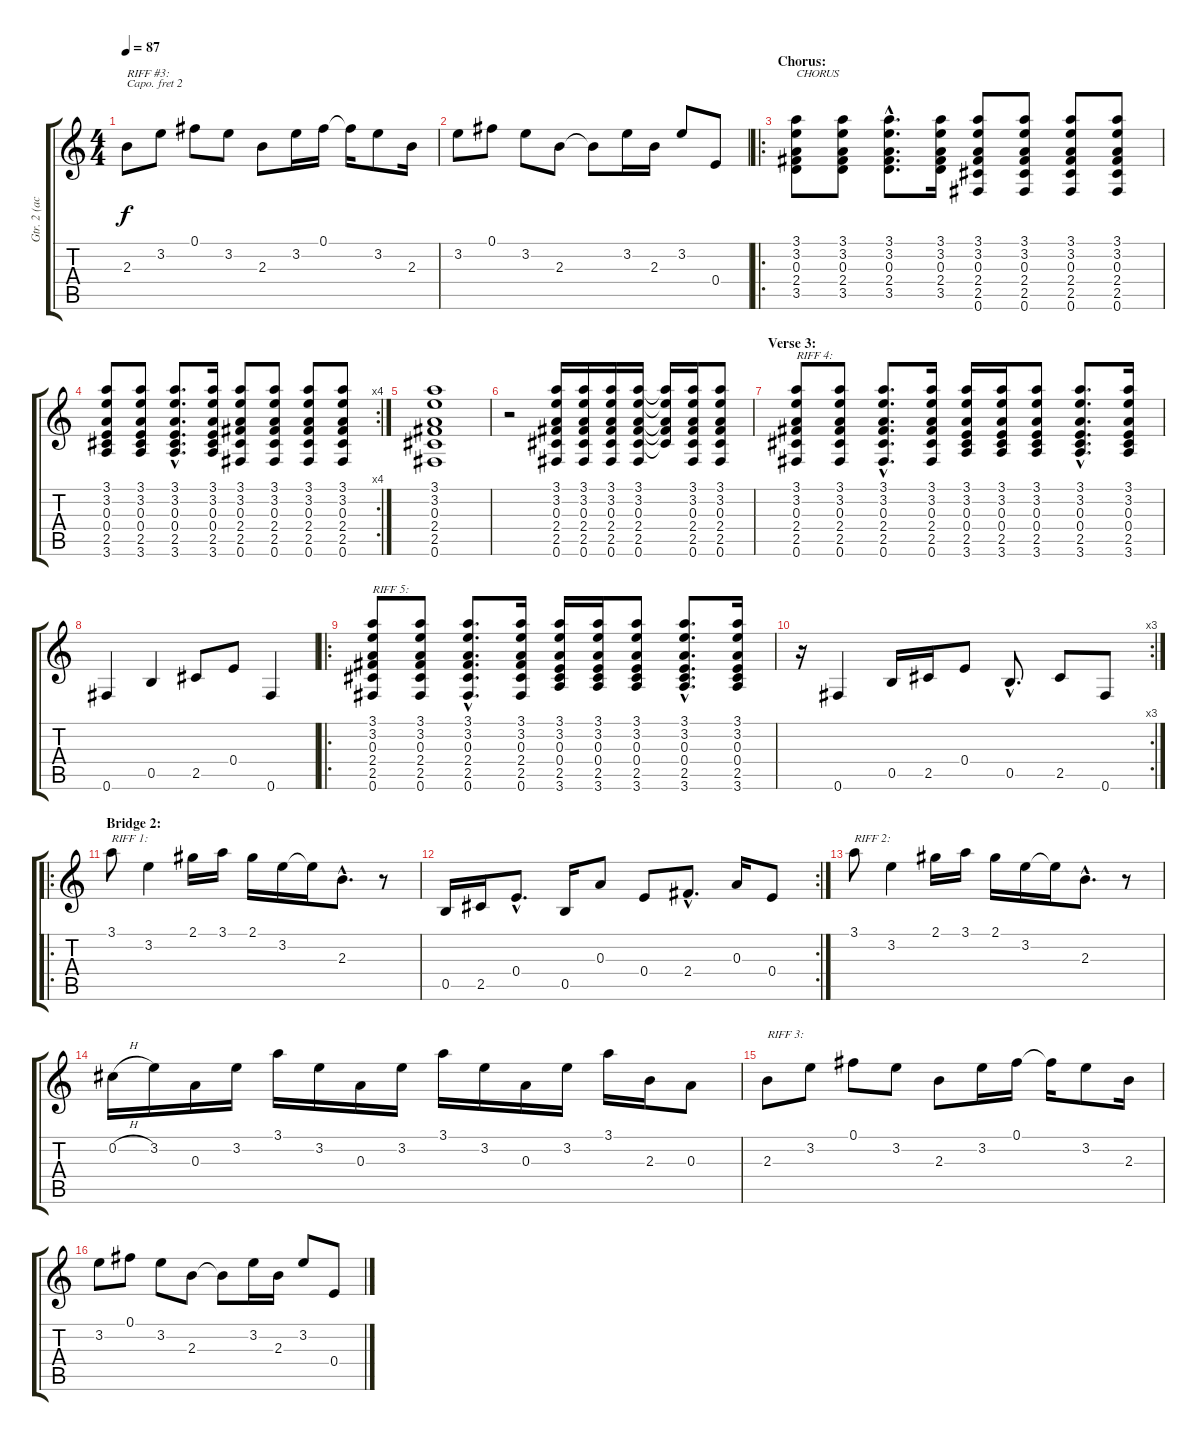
\track ("Gtr. 2 (acous.)" "Gtr. 2 (ac") {instrument acousticguitarsteel}
\staff {score tabs}
\capo 2
\tuning (E4 B3 G3 D3 A2 E2) {hide}
\ts (4 4)
\tempo 87
\clef g2
\ks c
2.3.8{txt "RIFF #3:" dy f} 3.2.8 0.1.8 3.2.8 2.3.8 3.2.16 0.1.16 0.1{t}.16 3.2.8 2.3.16 |
3.2.8 0.1.8 3.2.8 2.3.8 2.3{t}.8 3.2.16 2.3.16 3.2.8 0.4.8 |
\ro
\section ("" "Chorus:")
(3.1 3.2 0.3 2.4 3.5).8{txt "CHORUS"} (3.1 3.2 0.3 2.4 3.5).8 (3.1{hac} 3.2{hac} 0.3{hac} 2.4{hac} 3.5{hac}).8{d} (3.1 3.2 0.3 2.4 3.5).16 (3.1 3.2 0.3 2.4 2.5 0.6).8 (3.1 3.2 0.3 2.4 2.5 0.6).8 (3.1 3.2 0.3 2.4 2.5 0.6).8 (3.1 3.2 0.3 2.4 2.5 0.6).8 |
\rc 4
(3.1 3.2 0.3 0.4 2.5 3.6).8 (3.1 3.2 0.3 0.4 2.5 3.6).8 (3.1{hac} 3.2{hac} 0.3{hac} 0.4{hac} 2.5{hac} 3.6{hac}).8{d} (3.1 3.2 0.3 0.4 2.5 3.6).16 (3.1 3.2 0.3 2.4 2.5 0.6).8 (3.1 3.2 0.3 2.4 2.5 0.6).8 (3.1 3.2 0.3 2.4 2.5 0.6).8 (3.1 3.2 0.3 2.4 2.5 0.6).8 |
(3.1 3.2 0.3 2.4 2.5 0.6).1 |
r.2 (3.1 3.2 0.3 2.4 2.5 0.6).16 (3.1 3.2 0.3 2.4 2.5 0.6).16 (3.1 3.2 0.3 2.4 2.5 0.6).16 (3.1 3.2 0.3 2.4 2.5 0.6).16 (3.1{t} 3.2{t} 0.3{t} 2.4{t} 2.5{t}).16 (3.1 3.2 0.3 2.4 2.5 0.6).16 (3.1 3.2 0.3 2.4 2.5 0.6).8 |
\section ("" "Verse 3:")
(3.1 3.2 0.3 2.4 2.5 0.6).8{txt "RIFF 4:"} (3.1 3.2 0.3 2.4 2.5 0.6).8 (3.1{hac} 3.2{hac} 0.3{hac} 2.4{hac} 2.5{hac} 0.6{hac}).8{d} (3.1 3.2 0.3 2.4 2.5 0.6).16 (3.1 3.2 0.3 0.4 2.5 3.6).16 (3.1 3.2 0.3 0.4 2.5 3.6).16 (3.1 3.2 0.3 0.4 2.5 3.6).8 (3.1{hac} 3.2{hac} 0.3{hac} 0.4{hac} 2.5{hac} 3.6{hac}).8{d} (3.1 3.2 0.3 0.4 2.5 3.6).16 |
0.6.4 0.5.4 2.5.8 0.4.8 0.6.4 |
\ro
(3.1 3.2 0.3 2.4 2.5 0.6).8{txt "RIFF 5:"} (3.1 3.2 0.3 2.4 2.5 0.6).8 (3.1{hac} 3.2{hac} 0.3{hac} 2.4{hac} 2.5{hac} 0.6{hac}).8{d} (3.1 3.2 0.3 2.4 2.5 0.6).16 (3.1 3.2 0.3 0.4 2.5 3.6).16 (3.1 3.2 0.3 0.4 2.5 3.6).16 (3.1 3.2 0.3 0.4 2.5 3.6).8 (3.1{hac} 3.2{hac} 0.3{hac} 0.4{hac} 2.5{hac} 3.6{hac}).8{d} (3.1 3.2 0.3 0.4 2.5 3.6).16 |
\rc 3
r.16 0.6.4 0.5.16 2.5.16 0.4.8 0.5{hac}.8{d} 2.5.8 0.6.8 |
\ro
\section ("" "Bridge 2:")
3.1.8{txt "RIFF 1:"} 3.2.4 2.1.16 3.1.16 2.1.16 3.2.16 3.2{t}.16 2.3{hac}.8{d} r.8 |
\rc 2
0.5.16 2.5.16 0.4{hac}.8{d} 0.5.16 0.3.8 0.4.8 2.4{hac}.8{d} 0.3.16 0.4.8 |
3.1.8{txt "RIFF 2:"} 3.2.4 2.1.16 3.1.16 2.1.16 3.2.16 3.2{t}.16 2.3{hac}.8{d} r.8 |
0.2{h}.16 3.2.16 0.3.16 3.2.16 3.1.16 3.2.16 0.3.16 3.2.16 3.1.16 3.2.16 0.3.16 3.2.16 3.1.16 2.3.16 0.3.8 |
2.3.8{txt "RIFF 3:"} 3.2.8 0.1.8 3.2.8 2.3.8 3.2.16 0.1.16 0.1{t}.16 3.2.8 2.3.16 |
3.2.8 0.1.8 3.2.8 2.3.8 2.3{t}.8 3.2.16 2.3.16 3.2.8 0.4.8
